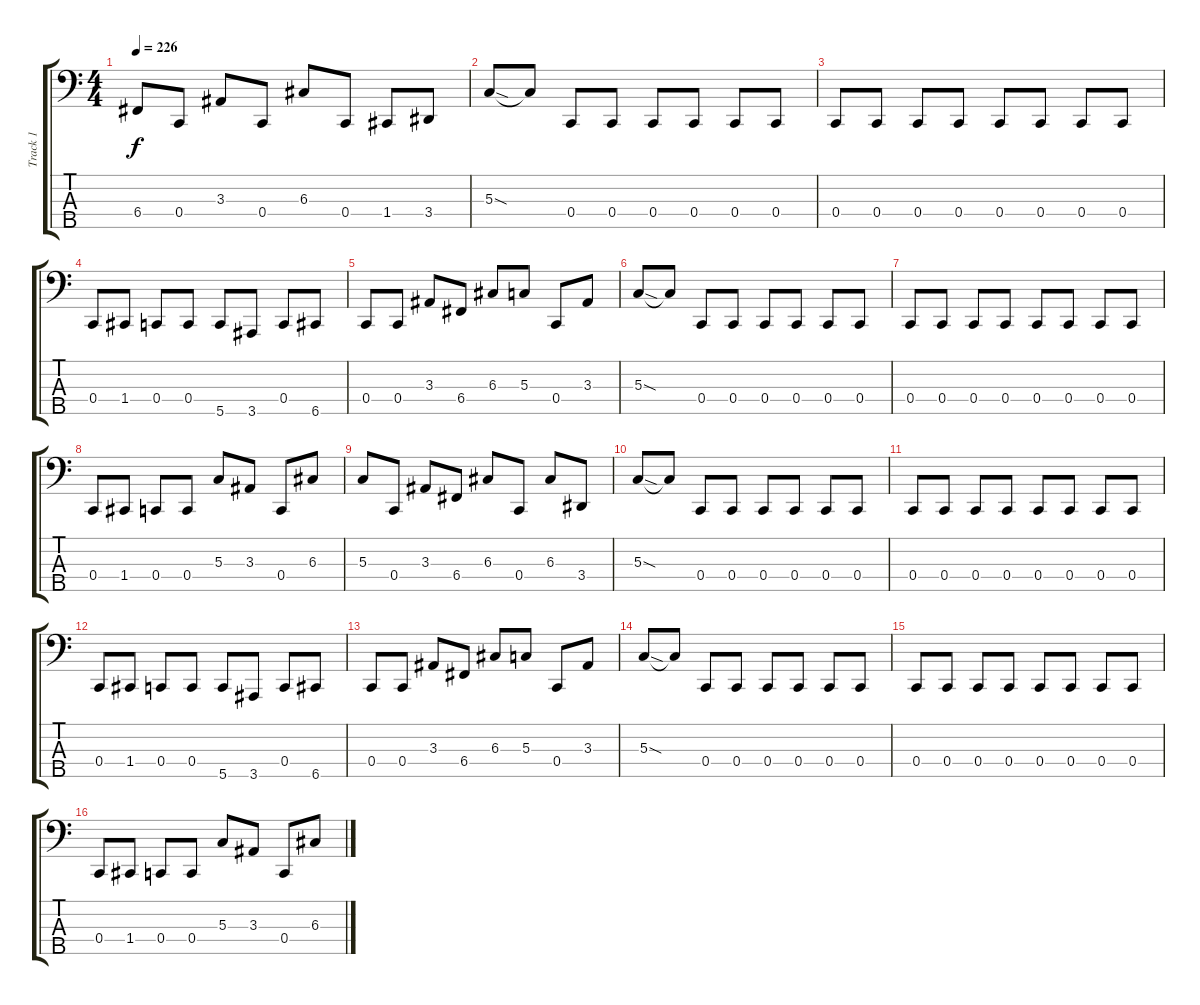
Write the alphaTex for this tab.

\track ("Track 1" "Track 1") {instrument electricbasspick}
\staff {score tabs}
\tuning (F2 C2 G1 C1 G0) {hide}
\ts (4 4)
\tempo 226
\clef f4
\ks c
6.4.8{dy f} 0.4.8 3.3.8 0.4.8 6.3.8 0.4.8 1.4.8 3.4.8 |
5.3{sod}.8 5.3{t}.8 0.4.8 0.4.8 0.4.8 0.4.8 0.4.8 0.4.8 |
0.4.8 0.4.8 0.4.8 0.4.8 0.4.8 0.4.8 0.4.8 0.4.8 |
0.4.8 1.4.8 0.4.8 0.4.8 5.5.8 3.5.8 0.4.8 6.5.8 |
0.4.8 0.4.8 3.3.8 6.4.8 6.3.8 5.3.8 0.4.8 3.3.8 |
5.3{sod}.8 5.3{t}.8 0.4.8 0.4.8 0.4.8 0.4.8 0.4.8 0.4.8 |
0.4.8 0.4.8 0.4.8 0.4.8 0.4.8 0.4.8 0.4.8 0.4.8 |
0.4.8 1.4.8 0.4.8 0.4.8 5.3.8 3.3.8 0.4.8 6.3.8 |
5.3.8 0.4.8 3.3.8 6.4.8 6.3.8 0.4.8 6.3.8 3.4.8 |
5.3{sod}.8 5.3{t}.8 0.4.8 0.4.8 0.4.8 0.4.8 0.4.8 0.4.8 |
0.4.8 0.4.8 0.4.8 0.4.8 0.4.8 0.4.8 0.4.8 0.4.8 |
0.4.8 1.4.8 0.4.8 0.4.8 5.5.8 3.5.8 0.4.8 6.5.8 |
0.4.8 0.4.8 3.3.8 6.4.8 6.3.8 5.3.8 0.4.8 3.3.8 |
5.3{sod}.8 5.3{t}.8 0.4.8 0.4.8 0.4.8 0.4.8 0.4.8 0.4.8 |
0.4.8 0.4.8 0.4.8 0.4.8 0.4.8 0.4.8 0.4.8 0.4.8 |
0.4.8 1.4.8 0.4.8 0.4.8 5.3.8 3.3.8 0.4.8 6.3.8
